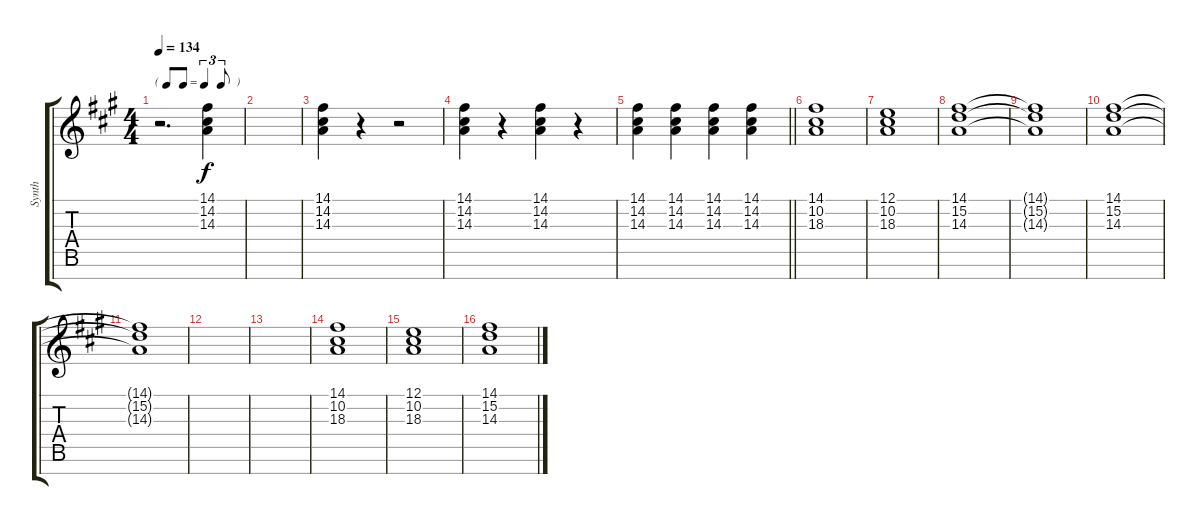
\track ("Synth" "Synth") {instrument stringensemble1}
\staff {score tabs}
\tuning (E4 B3 G3 D3 A2 E2 B1) {hide}
\ts (4 4)
\tf triplet8th
\tempo 134
\clef g2
\ks f#minor
r.2{d dy f} (14.1 14.2 14.3).4 |
|
(14.1 14.2 14.3).4 r.4 r.2 |
(14.1 14.2 14.3).4 r.4 (14.1 14.2 14.3).4 r.4 |
\barLineRight lightlight
(14.1 14.2 14.3).4 (14.1 14.2 14.3).4 (14.1 14.2 14.3).4 (14.1 14.2 14.3).4 |
(14.1 10.2 18.3).1 |
(12.1 10.2 18.3).1 |
(14.1 15.2 14.3).1 |
(14.1{t} 15.2{t} 14.3{t}).1 |
(14.1 15.2 14.3).1 |
(14.1{t} 15.2{t} 14.3{t}).1 |
|
|
(14.1 10.2 18.3).1 |
(12.1 10.2 18.3).1 |
(14.1 15.2 14.3).1
